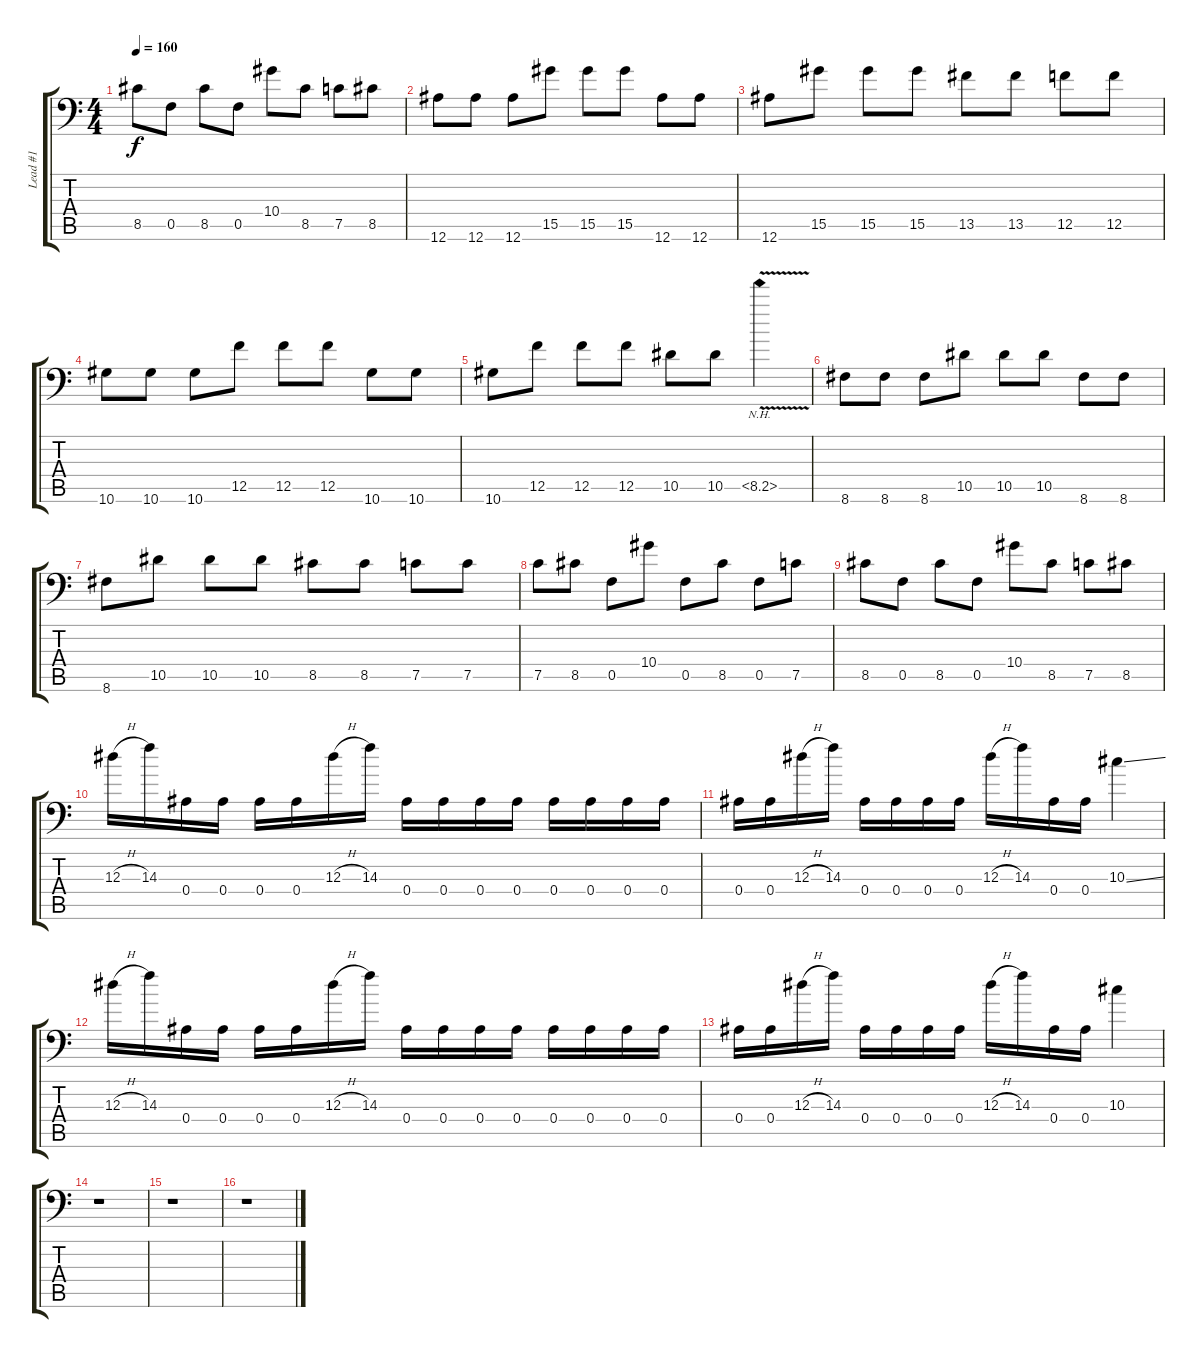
\track ("Lead #1" "Lead #1") {instrument distortionguitar}
\staff {score tabs}
\tuning (C4 G3 Eb3 Bb2 F2 Bb1) {hide}
\ts (4 4)
\tempo 160
\clef f4
\ks c
8.5.8{dy f} 0.5.8 8.5.8 0.5.8 10.4.8 8.5.8 7.5.8 8.5.8 |
12.6.8 12.6.8 12.6.8 15.5.8 15.5.8 15.5.8 12.6.8 12.6.8 |
12.6.8 15.5.8 15.5.8 15.5.8 13.5.8 13.5.8 12.5.8 12.5.8 |
10.6.8 10.6.8 10.6.8 12.5.8 12.5.8 12.5.8 10.6.8 10.6.8 |
10.6.8 12.5.8 12.5.8 12.5.8 10.5.8 10.5.8 8.5{nh v}.4 |
8.6.8 8.6.8 8.6.8 10.5.8 10.5.8 10.5.8 8.6.8 8.6.8 |
8.6.8 10.5.8 10.5.8 10.5.8 8.5.8 8.5.8 7.5.8 7.5.8 |
7.5.8 8.5.8 0.5.8 10.4.8 0.5.8 8.5.8 0.5.8 7.5.8 |
8.5.8 0.5.8 8.5.8 0.5.8 10.4.8 8.5.8 7.5.8 8.5.8 |
12.3{h}.16 14.3.16 0.4.16 0.4.16 0.4.16 0.4.16 12.3{h}.16 14.3.16 0.4.16 0.4.16 0.4.16 0.4.16 0.4.16 0.4.16 0.4.16 0.4.16 |
0.4.16 0.4.16 12.3{h}.16 14.3.16 0.4.16 0.4.16 0.4.16 0.4.16 12.3{h}.16 14.3.16 0.4.16 0.4.16 10.3{ss}.4 |
12.3{h}.16 14.3.16 0.4.16 0.4.16 0.4.16 0.4.16 12.3{h}.16 14.3.16 0.4.16 0.4.16 0.4.16 0.4.16 0.4.16 0.4.16 0.4.16 0.4.16 |
0.4.16 0.4.16 12.3{h}.16 14.3.16 0.4.16 0.4.16 0.4.16 0.4.16 12.3{h}.16 14.3.16 0.4.16 0.4.16 10.3.4 |
r.1 |
r.1 |
r.1
